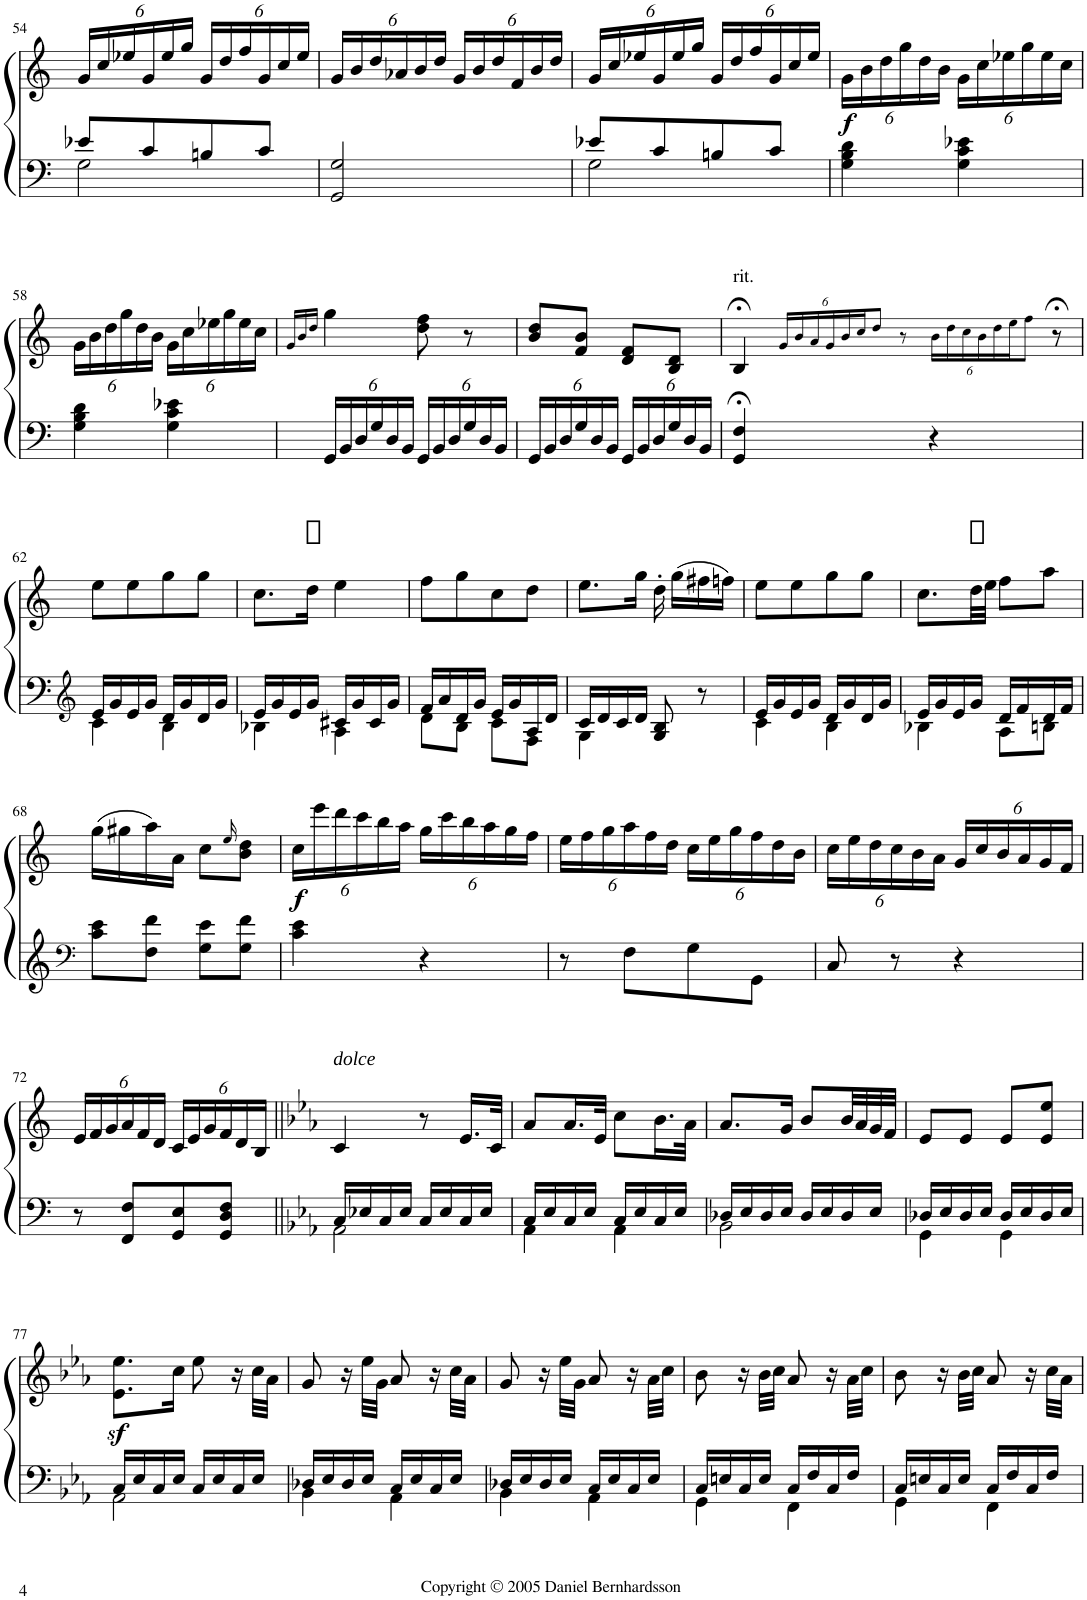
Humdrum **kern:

**kern	**kern	**dynam
*part1	*part1	*part1
*staff2	*staff1	*staff1/2
*I"Piano	*	*
*I'Pno.	*	*
!!LO:PB:g=z
*clefF4	*clefG2	*
*k[]	*k[]	*
*M2/4	*M2/4	*
=54	=54	=54
*^	*	*
*	*	*Xbrackettup	*
8e-X/L	2G\	24g/LL	.
.	.	24cc/	.
.	.	24ee-X/	.
8c/	.	24g/	.
.	.	24ee-/	.
.	.	24gg/JJ	.
8Bn/	.	24g/LL	.
.	.	24dd/	.
.	.	24ff/	.
8c/J	.	24g/	.
.	.	24cc/	.
.	.	24ee-/JJ	.
*v	*v	*	*
=55	=55	=55
2GG/ 2G/	24g/LL	.
.	24b/	.
.	24dd/	.
.	24a-X/	.
.	24b/	.
.	24dd/JJ	.
.	24g/LL	.
.	24b/	.
.	24dd/	.
.	24f/	.
.	24b/	.
.	24dd/JJ	.
=56	=56	=56
*^	*	*
8e-X/L	2G\	24g/LL	.
.	.	24cc/	.
.	.	24ee-X/	.
8c/	.	24g/	.
.	.	24ee-/	.
.	.	24gg/JJ	.
8Bn/	.	24g/LL	.
.	.	24dd/	.
.	.	24ff/	.
8c/J	.	24g/	.
.	.	24cc/	.
.	.	24ee-/JJ	.
*v	*v	*	*
=57	=57	=57
!	!	!LO:DY:b
4G\ 4B\ 4d\	24g\LL	f
.	24b\	.
.	24dd\	.
.	24gg\	.
.	24dd\	.
.	24b\JJ	.
4G\ 4c\ 4e-X\	24g\LL	.
.	24cc\	.
.	24ee-X\	.
.	24gg\	.
.	24ee-\	.
.	24cc\JJ	.
!!LO:LB:g=z
=58	=58	=58
4G\ 4B\ 4d\	24g\LL	.
.	24b\	.
.	24dd\	.
.	24gg\	.
.	24dd\	.
.	24b\JJ	.
4G\ 4c\ 4e-X\	24g\LL	.
.	24cc\	.
.	24ee-X\	.
.	24gg\	.
.	24ee-\	.
.	24cc\JJ	.
=59	=59	=59
.	16qg/LL	.
.	16qb/	.
.	16qdd/JJ	.
*Xbrackettup	*	*
24GG/LL	4gg\	.
24BB/	.	.
24D/	.	.
24G/	.	.
24D/	.	.
24BB/JJ	.	.
24GG/LL	8dd\ 8ff\	.
24BB/	.	.
24D/	.	.
24G/	8r	.
24D/	.	.
24BB/JJ	.	.
=60	=60	=60
24GG/LL	8b/ 8dd/L	.
24BB/	.	.
24D/	.	.
24G/	8f/ 8b/J	.
24D/	.	.
24BB/JJ	.	.
24GG/LL	8d/ 8f/L	.
24BB/	.	.
24D/	.	.
24G/	8B/ 8d/J	.
24D/	.	.
24BB/JJ	.	.
=61	=61	=61
!	!LO:TX:a:t=rit.	!
4GG/;< 4F/;<	4B;</	.
4ryy	24g!/LL	.
.	24b!/	.
.	24a!/	.
.	24g!/	.
.	24b!/	.
.	24cc!/J	.
4ryy	8dd!/J	.
.	8r	.
4r	24b!\LL	.
.	24dd!\	.
.	24cc!\	.
.	24b!\	.
.	24dd!\	.
.	24ee!\J	.
4ryy	8ff!\J	.
.	8r;<	.
!!LO:LB:g=z
=62	=62	=62
*clefG2	*	*
*^	*	*
16e/LL	4c\	8ee\L	.
16g/	.	.	.
16e/	.	8ee\	.
16g/JJ	.	.	.
16d/LL	4B\	8gg\	.
16g/	.	.	.
16d/	.	8gg\J	.
16g/JJ	.	.	.
=63	=63	=63	=63
16e/LL	4B-X\	8.cc\L	.
16g/	.	.	.
16e/	.	.	.
16g/JJ	.	16dd\Jk	.
16c#X/LL	4A\	4ee\	.
16g/	.	.	.
16c#/	.	.	.
16g/JJ	.	.	.
=64	=64	=64	=64
16f/LL	8d\L	8ff\L	.
16a/	.	.	.
16d/	8B\J	8gg\	.
16g/JJ	.	.	.
16e/LL	8c\L	8cc\	.
16g/	.	.	.
16A/	8F\J	8dd\J	.
16d/JJ	.	.	.
=65	=65	=65	=65
16c/LL	4G\	8.ee\L	.
16d/	.	.	.
16c/	.	.	.
16d/JJ	.	16gg\Jk	.
8G/ 8B/	4ryy	16dd'\	.
.	.	(16gg\LL	.
8r	.	16ff#X\	.
.	.	16ffn\JJ)	.
=66	=66	=66	=66
16e/LL	4c\	8ee\L	.
16g/	.	.	.
16e/	.	8ee\	.
16g/JJ	.	.	.
16d/LL	4B\	8gg\	.
16g/	.	.	.
16d/	.	8gg\J	.
16g/JJ	.	.	.
=67	=67	=67	=67
16e/LL	4B-X\	8.cc\L	.
16g/	.	.	.
16e/	.	.	.
16g/JJ	.	32dd\LL	.
.	.	32ee\JJJ	.
16d/LL	8A\L	8ff\L	.
16f/	.	.	.
16d/	8Bn\J	8aa\J	.
16f/JJ	.	.	.
*v	*v	*	*
!!LO:LB:g=z
=68	=68	=68
*clefF4	*	*
8c\ 8e\L	(16gg\LL	.
.	16gg#X\	.
8F\ 8f\J	16aa\)	.
.	16a\JJ	.
8G\ 8e\L	8cc\L	.
.	16qee/	.
8G\ 8f\J	8b\ 8dd\J	.
=69	=69	=69
!	!	!LO:DY:b
4c\ 4e\	24cc\LL	f
.	24eee\	.
.	24ddd\	.
.	24ccc\	.
.	24bb\	.
.	24aa\JJ	.
4r	24gg\LL	.
.	24ccc\	.
.	24bb\	.
.	24aa\	.
.	24gg\	.
.	24ff\JJ	.
=70	=70	=70
8r	24ee\LL	.
.	24ff\	.
.	24gg\	.
8F\L	24aa\	.
.	24ff\	.
.	24dd\JJ	.
8G\	24cc\LL	.
.	24ee\	.
.	24gg\	.
8GG\J	24ff\	.
.	24dd\	.
.	24b\JJ	.
=71	=71	=71
8C/	24cc\LL	.
.	24ee\	.
.	24dd\	.
8r	24cc\	.
.	24b\	.
.	24a\JJ	.
4r	24g/LL	.
.	24cc/	.
.	24b/	.
.	24a/	.
.	24g/	.
.	24f/JJ	.
!!LO:LB:g=z
=72	=72	=72
8r	24e/LL	.
.	24f/	.
.	24g/	.
8FF/ 8F/L	24a/	.
.	24f/	.
.	24d/JJ	.
8GG/ 8E/	24c/LL	.
.	24e/	.
.	24g/	.
8GG/ 8D/ 8F/J	24f/	.
.	24d/	.
.	24B/JJ	.
=73||	=73||	=73||
*k[b-e-a-]	*k[b-e-a-]	*
*E-:	*E-:	*
*^	*	*
!	!	!LO:TX:a:i:t=dolce	!
16C/LL	2AA-\	4c/	.
16E-X/	.	.	.
16C/	.	.	.
16E-/JJ	.	.	.
16C/LL	.	8r	.
16E-/	.	.	.
16C/	.	16.e-/LL	.
16E-/JJ	.	.	.
.	.	32c/JJk	.
=74	=74	=74	=74
16C/LL	4AA-\	8a-/L	.
16E-/	.	.	.
16C/	.	16.a-/L	.
16E-/JJ	.	.	.
.	.	32e-/JJk	.
16C/LL	4AA-\	8cc\L	.
16E-/	.	.	.
16C/	.	16.b-\L	.
16E-/JJ	.	.	.
.	.	32a-\JJk	.
=75	=75	=75	=75
16D-X/LL	2BB-\	8.a-/L	.
16E-/	.	.	.
16D-/	.	.	.
16E-/JJ	.	16g/Jk	.
16D-/LL	.	8b-/L	.
16E-/	.	.	.
16D-/	.	32b-/LL	.
.	.	32a-/	.
16E-/JJ	.	32g/	.
.	.	32f/JJJ	.
=76	=76	=76	=76
16D-X/LL	4GG\	8e-/L	.
16E-/	.	.	.
16D-/	.	8e-/J	.
16E-/JJ	.	.	.
16D-/LL	4GG\	8e-/L	.
16E-/	.	.	.
16D-/	.	8e-/ 8ee-/J	.
16E-/JJ	.	.	.
!!LO:LB:g=z
=77	=77	=77	=77
16C/LL	2AA-\	8.e-\z< 8.ee-\z<L	.
16E-/	.	.	.
16C/	.	.	.
16E-/JJ	.	16cc\Jk	.
16C/LL	.	8ee-\	.
16E-/	.	.	.
16C/	.	16r	.
16E-/JJ	.	32cc\LLL	.
.	.	32a-\JJJ	.
=78	=78	=78	=78
16D-X/LL	4BB-\	8g/	.
16E-/	.	.	.
16D-/	.	16r	.
16E-/JJ	.	32ee-\LLL	.
.	.	32g\JJJ	.
16C/LL	4AA-\	8a-/	.
16E-/	.	.	.
16C/	.	16r	.
16E-/JJ	.	32cc\LLL	.
.	.	32a-\JJJ	.
=79	=79	=79	=79
16D-X/LL	4BB-\	8g/	.
16E-/	.	.	.
16D-/	.	16r	.
16E-/JJ	.	32ee-\LLL	.
.	.	32g\JJJ	.
16C/LL	4AA-\	8a-/	.
16E-/	.	.	.
16C/	.	16r	.
16E-/JJ	.	32a-\LLL	.
.	.	32cc\JJJ	.
=80	=80	=80	=80
16C/LL	4GG\	8b-\	.
16En/	.	.	.
16C/	.	16r	.
16E/JJ	.	32b-\LLL	.
.	.	32cc\JJJ	.
16C/LL	4FF\	8a-/	.
16F/	.	.	.
16C/	.	16r	.
16F/JJ	.	32a-\LLL	.
.	.	32cc\JJJ	.
=81	=81	=81	=81
16C/LL	4GG\	8b-\	.
16En/	.	.	.
16C/	.	16r	.
16E/JJ	.	32b-\LLL	.
.	.	32cc\JJJ	.
16C/LL	4FF\	8a-/	.
16F/	.	.	.
16C/	.	16r	.
16F/JJ	.	32cc\LLL	.
.	.	32a-\JJJ	.
*v	*v	*	*
=	=	=
*-	*-	*-
